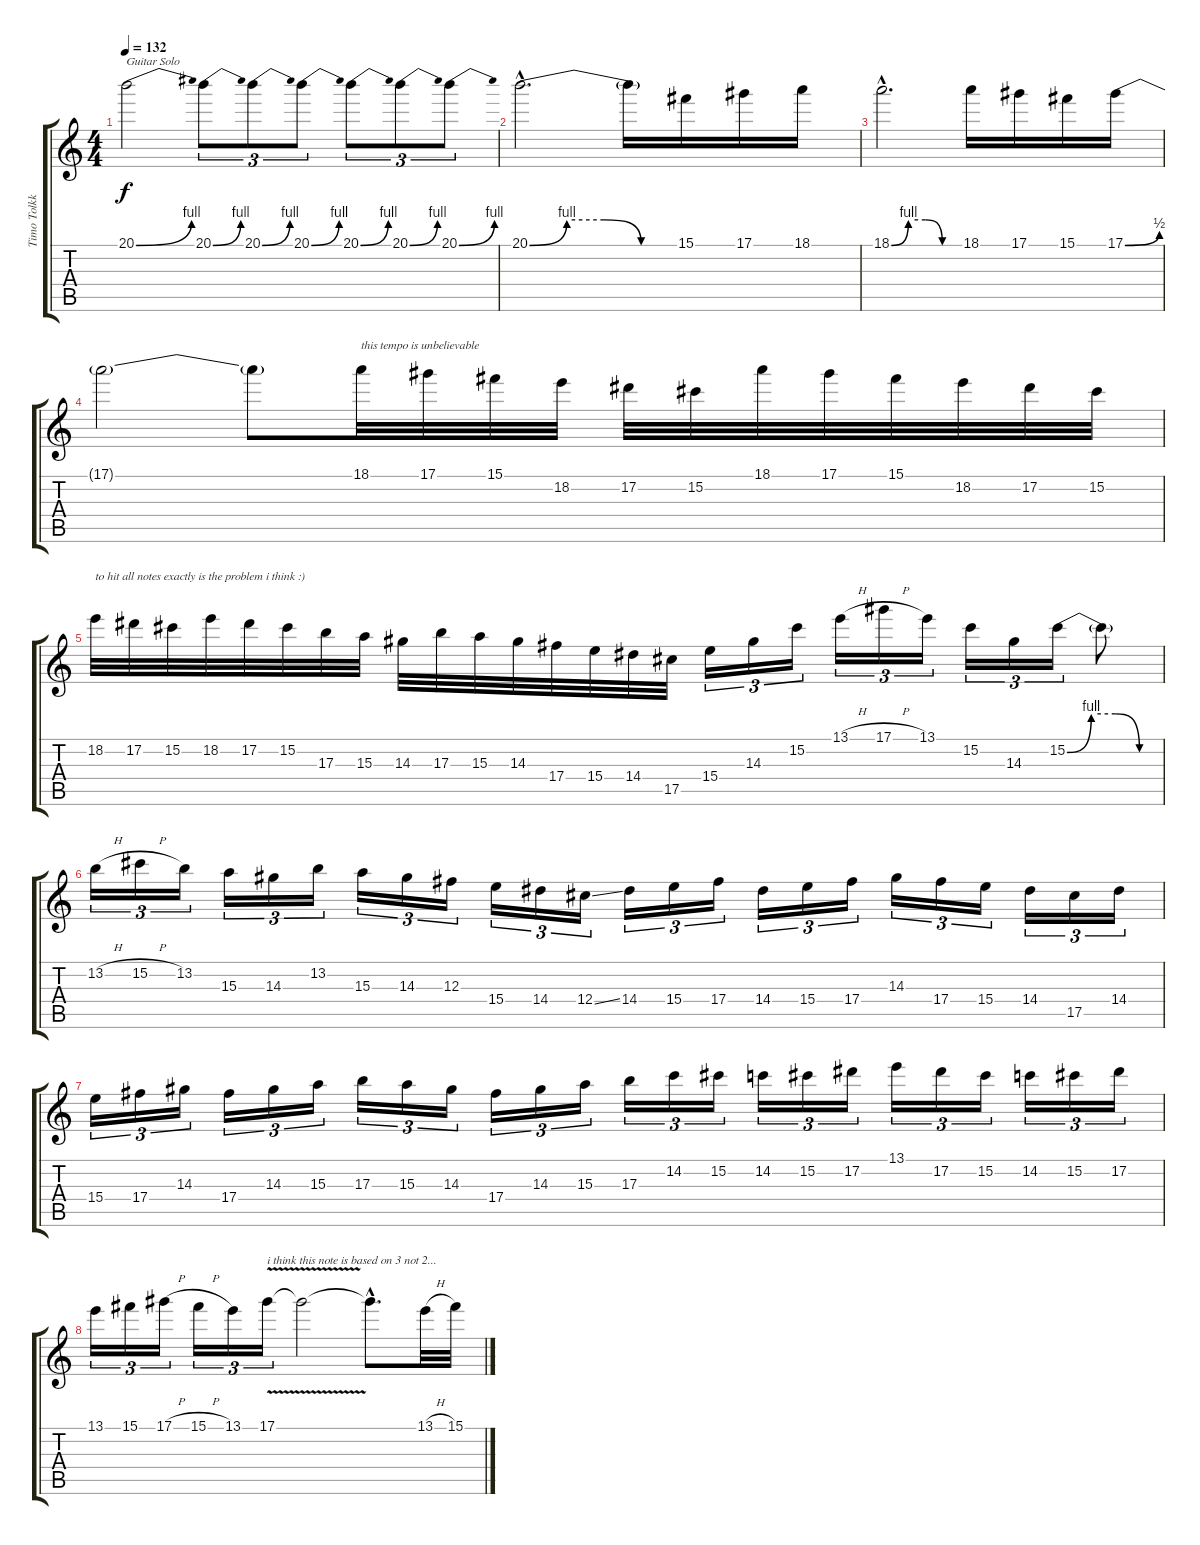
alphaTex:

\track ("Timo Tolkki (Lead,Rhythm Guitar)" "Timo Tolkk") {instrument distortionguitar}
\staff {score tabs}
\tuning (Eb4 Bb3 Gb3 Db3 Ab2 Eb2) {hide}
\ts (4 4)
\tempo 132
\clef g2
\ks c
20.1{be (bend 0 0 60 4)}.2{txt "Guitar Solo" dy f instrument distortionguitar} 20.1{be (bend 0 0 60 4)}.8{tu (3 2)} 20.1{be (bend 0 0 60 4)}.8{tu (3 2)} 20.1{be (bend 0 0 60 4)}.8{tu (3 2)} 20.1{be (bend 0 0 60 4)}.8{tu (3 2)} 20.1{be (bend 0 0 60 4)}.8{tu (3 2)} 20.1{be (bend 0 0 60 4)}.8{tu (3 2)} |
20.1{be (custom 0 0 15 4 30 4 45 0 60 0) hac}.2{d} 20.1{t}.16 15.1.16 17.1.16 18.1.16 |
18.1{be (custom 0 0 15 4 30 4 45 0 60 0) hac}.2{d} 18.1.16 17.1.16 15.1.16 17.1{be (bend 0 0 60 2)}.16 |
17.1{t}.2 17.1{t}.8 18.1.32{txt "this tempo is unbelievable"} 17.1.32 15.1.32 18.2.32 17.2.32 15.2.32 18.1.32 17.1.32 15.1.32 18.2.32 17.2.32 15.2.32 |
18.2.32{txt "to hit all notes exactly is the problem i think :)"} 17.2.32 15.2.32 18.2.32 17.2.32 15.2.32 17.3.32 15.3.32 14.3.32 17.3.32 15.3.32 14.3.32 17.4.32 15.4.32 14.4.32 17.5.32 15.4.16{tu (3 2)} 14.3.16{tu (3 2)} 15.2.16{tu (3 2)} 13.1{h}.16{tu (3 2)} 17.1{h}.16{tu (3 2)} 13.1.16{tu (3 2)} 15.2.16{tu (3 2)} 14.3.16{tu (3 2)} 15.2{be (custom 0 0 15 4 30 4 45 0 60 0)}.16{tu (3 2)} 15.2{t}.8 |
13.2{h}.16{tu (3 2)} 15.2{h}.16{tu (3 2)} 13.2.16{tu (3 2)} 15.3.16{tu (3 2)} 14.3.16{tu (3 2)} 13.2.16{tu (3 2)} 15.3.16{tu (3 2)} 14.3.16{tu (3 2)} 12.3.16{tu (3 2)} 15.4.16{tu (3 2)} 14.4.16{tu (3 2)} 12.4{ss}.16{tu (3 2)} 14.4.16{tu (3 2)} 15.4.16{tu (3 2)} 17.4.16{tu (3 2)} 14.4.16{tu (3 2)} 15.4.16{tu (3 2)} 17.4.16{tu (3 2)} 14.3.16{tu (3 2)} 17.4.16{tu (3 2)} 15.4.16{tu (3 2)} 14.4.16{tu (3 2)} 17.5.16{tu (3 2)} 14.4.16{tu (3 2)} |
15.4.16{tu (3 2)} 17.4.16{tu (3 2)} 14.3.16{tu (3 2)} 17.4.16{tu (3 2)} 14.3.16{tu (3 2)} 15.3.16{tu (3 2)} 17.3.16{tu (3 2)} 15.3.16{tu (3 2)} 14.3.16{tu (3 2)} 17.4.16{tu (3 2)} 14.3.16{tu (3 2)} 15.3.16{tu (3 2)} 17.3.16{tu (3 2)} 14.2.16{tu (3 2)} 15.2.16{tu (3 2)} 14.2.16{tu (3 2)} 15.2.16{tu (3 2)} 17.2.16{tu (3 2)} 13.1.16{tu (3 2)} 17.2.16{tu (3 2)} 15.2.16{tu (3 2)} 14.2.16{tu (3 2)} 15.2.16{tu (3 2)} 17.2.16{tu (3 2)} |
13.1.16{tu (3 2)} 15.1.16{tu (3 2)} 17.1{h}.16{tu (3 2)} 15.1{h}.16{tu (3 2)} 13.1.16{tu (3 2)} 17.1{v}.16{tu (3 2) txt "i think this note is based on 3 not 2..."} 17.1{t}.2 17.1{hac t}.8{d} 13.1{h}.32 15.1{h}.32
